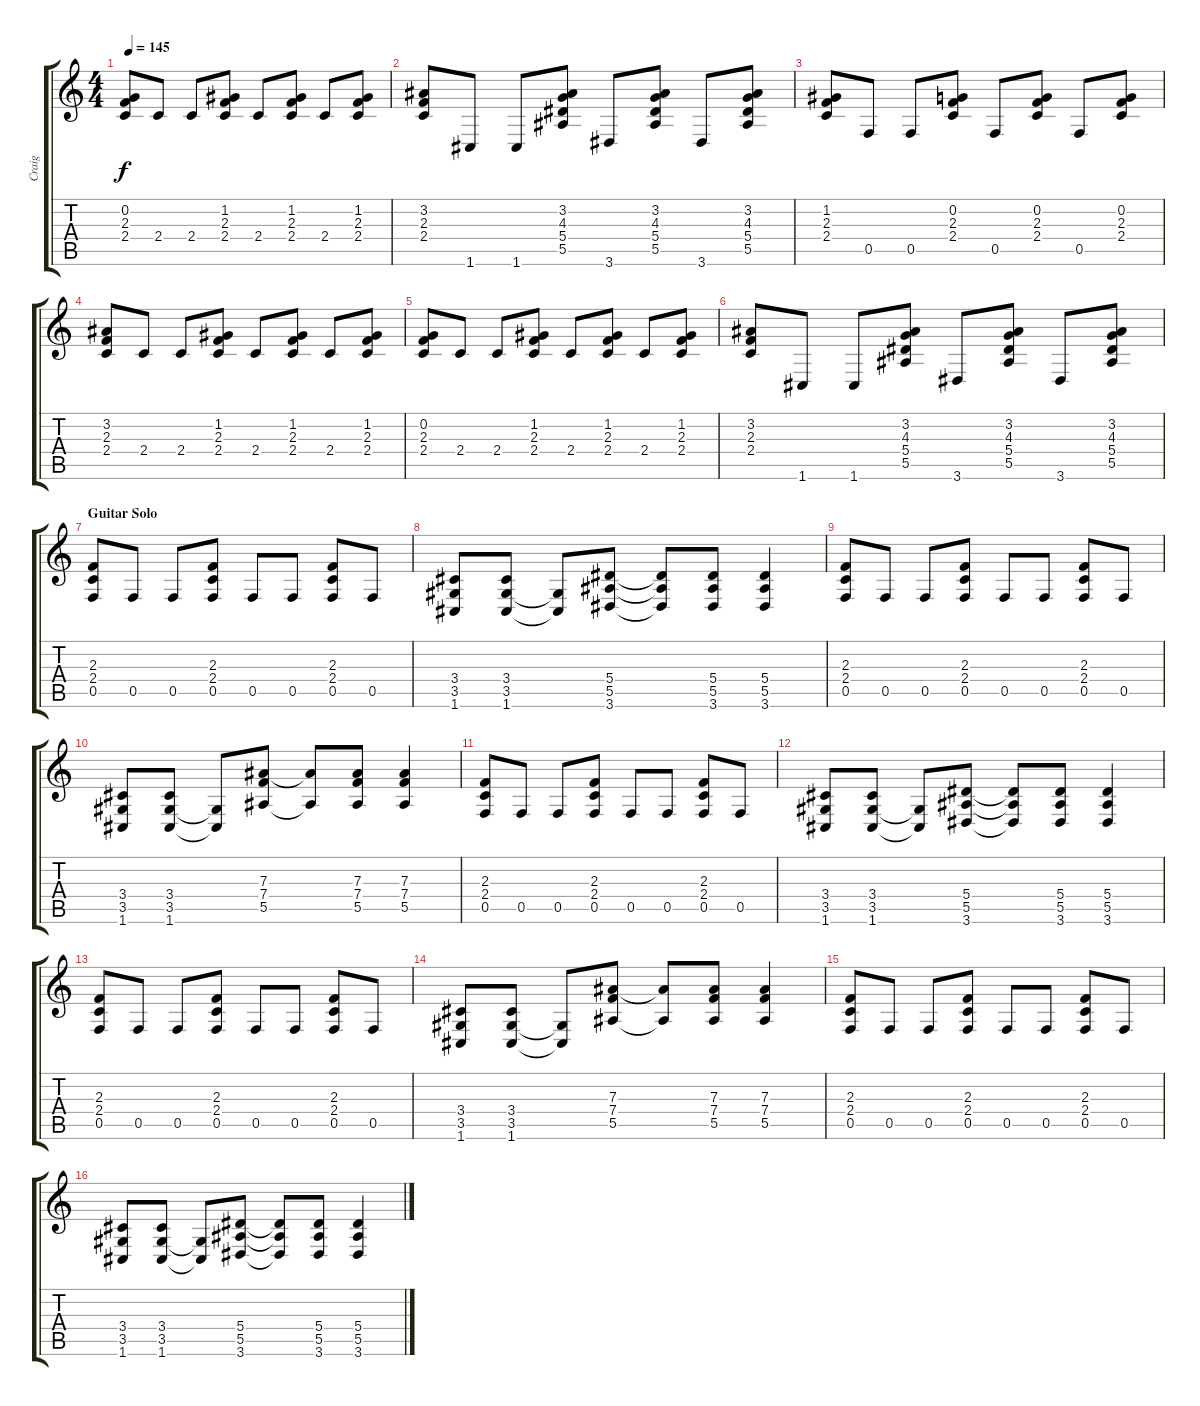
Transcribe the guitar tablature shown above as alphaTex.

\track ("Craig" "Craig") {instrument distortionguitar}
\staff {score tabs}
\tuning (C4 G3 Eb3 Bb2 F2 C2) {hide}
\ts (4 4)
\tempo 145
\clef g2
\ks c
(0.2 2.3 2.4).8{dy f} 2.4.8 2.4.8 (1.2 2.3 2.4).8 2.4.8 (1.2 2.3 2.4).8 2.4.8 (1.2 2.3 2.4).8 |
(3.2 2.3 2.4).8 1.6.8 1.6.8 (3.2 4.3 5.4 5.5).8 3.6.8 (3.2 4.3 5.4 5.5).8 3.6.8 (3.2 4.3 5.4 5.5).8 |
(1.2 2.3 2.4).8 0.5.8 0.5.8 (0.2 2.3 2.4).8 0.5.8 (0.2 2.3 2.4).8 0.5.8 (0.2 2.3 2.4).8 |
(3.2 2.3 2.4).8 2.4.8 2.4.8 (1.2 2.3 2.4).8 2.4.8 (1.2 2.3 2.4).8 2.4.8 (1.2 2.3 2.4).8 |
(0.2 2.3 2.4).8 2.4.8 2.4.8 (1.2 2.3 2.4).8 2.4.8 (1.2 2.3 2.4).8 2.4.8 (1.2 2.3 2.4).8 |
(3.2 2.3 2.4).8 1.6.8 1.6.8 (3.2 4.3 5.4 5.5).8 3.6.8 (3.2 4.3 5.4 5.5).8 3.6.8 (3.2 4.3 5.4 5.5).8 |
\section ("" "Guitar Solo")
(2.3 2.4 0.5).8 0.5.8 0.5.8 (2.3 2.4 0.5).8 0.5.8 0.5.8 (2.3 2.4 0.5).8 0.5.8 |
(3.4 3.5 1.6).8 (3.4 3.5 1.6).8 (3.5{t} 1.6{t}).8 (5.4 5.5 3.6).8 (5.4{t} 5.5{t} 3.6{t}).8 (5.4 5.5 3.6).8 (5.4 5.5 3.6).4 |
(2.3 2.4 0.5).8 0.5.8 0.5.8 (2.3 2.4 0.5).8 0.5.8 0.5.8 (2.3 2.4 0.5).8 0.5.8 |
(3.4 3.5 1.6).8 (3.4 3.5 1.6).8 (3.5{t} 1.6{t}).8 (7.3 7.4 5.5).8 (7.3{t} 5.5{t}).8 (7.3 7.4 5.5).8 (7.3 7.4 5.5).4 |
(2.3 2.4 0.5).8 0.5.8 0.5.8 (2.3 2.4 0.5).8 0.5.8 0.5.8 (2.3 2.4 0.5).8 0.5.8 |
(3.4 3.5 1.6).8 (3.4 3.5 1.6).8 (3.5{t} 1.6{t}).8 (5.4 5.5 3.6).8 (5.4{t} 5.5{t} 3.6{t}).8 (5.4 5.5 3.6).8 (5.4 5.5 3.6).4 |
(2.3 2.4 0.5).8 0.5.8 0.5.8 (2.3 2.4 0.5).8 0.5.8 0.5.8 (2.3 2.4 0.5).8 0.5.8 |
(3.4 3.5 1.6).8 (3.4 3.5 1.6).8 (3.5{t} 1.6{t}).8 (7.3 7.4 5.5).8 (7.3{t} 5.5{t}).8 (7.3 7.4 5.5).8 (7.3 7.4 5.5).4 |
(2.3 2.4 0.5).8 0.5.8 0.5.8 (2.3 2.4 0.5).8 0.5.8 0.5.8 (2.3 2.4 0.5).8 0.5.8 |
(3.4 3.5 1.6).8 (3.4 3.5 1.6).8 (3.5{t} 1.6{t}).8 (5.4 5.5 3.6).8 (5.4{t} 5.5{t} 3.6{t}).8 (5.4 5.5 3.6).8 (5.4 5.5 3.6).4
